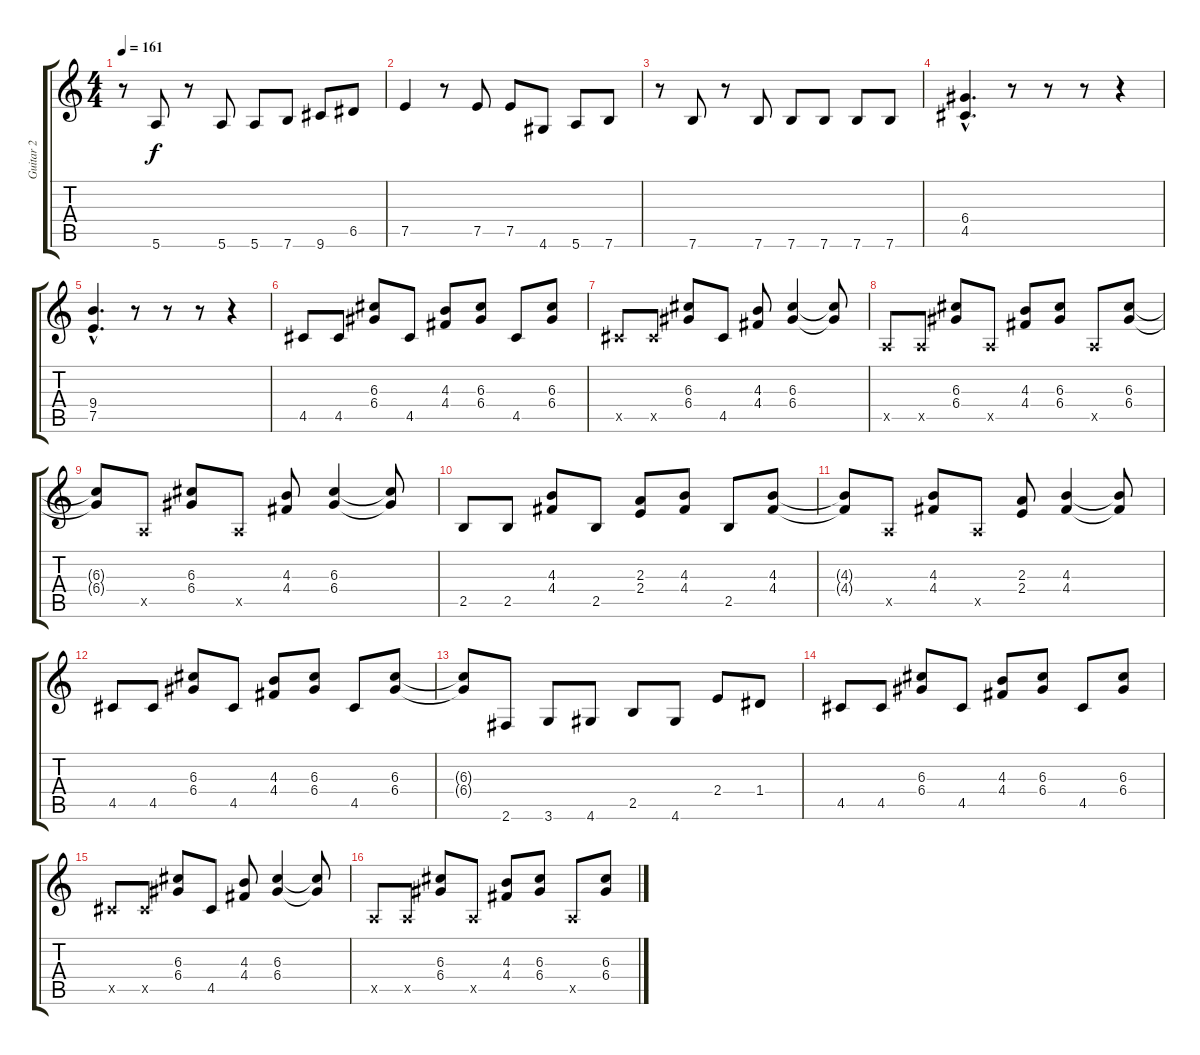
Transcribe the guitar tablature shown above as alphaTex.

\track ("Guitar 2" "Guitar 2") {instrument distortionguitar}
\staff {score tabs}
\tuning (E4 B3 G3 D3 A2 E2) {hide}
\ts (4 4)
\tempo 161
\clef g2
\ks c
r.8{dy f} 5.6.8 r.8 5.6.8 5.6.8 7.6.8 9.6.8 6.5.8 |
7.5.4 r.8 7.5.8 7.5.8 4.6.8 5.6.8 7.6.8 |
r.8 7.6.8 r.8 7.6.8 7.6.8 7.6.8 7.6.8 7.6.8 |
(6.4{hac} 4.5{hac}).4{d} r.8 r.8 r.8 r.4 |
(9.4{hac} 7.5{hac}).4{d} r.8 r.8 r.8 r.4 |
4.5.8 4.5.8 (6.3 6.4).8 4.5.8 (4.3 4.4).8 (6.3 6.4).8 4.5.8 (6.3 6.4).8 |
4.5{x}.8 4.5{x}.8 (6.3 6.4).8 4.5.8 (4.3 4.4).8 (6.3 6.4).4 (6.3{t} 6.4{t}).8 |
0.5{x}.8 0.5{x}.8 (6.3 6.4).8 0.5{x}.8 (4.3 4.4).8 (6.3 6.4).8 0.5{x}.8 (6.3 6.4).8 |
(6.3{t} 6.4{t}).8 0.5{x}.8 (6.3 6.4).8 0.5{x}.8 (4.3 4.4).8 (6.3 6.4).4 (6.3{t} 6.4{t}).8 |
2.5.8 2.5.8 (4.3 4.4).8 2.5.8 (2.3 2.4).8 (4.3 4.4).8 2.5.8 (4.3 4.4).8 |
(4.3{t} 4.4{t}).8 0.5{x}.8 (4.3 4.4).8 0.5{x}.8 (2.3 2.4).8 (4.3 4.4).4 (4.3{t} 4.4{t}).8 |
4.5.8 4.5.8 (6.3 6.4).8 4.5.8 (4.3 4.4).8 (6.3 6.4).8 4.5.8 (6.3 6.4).8 |
(6.3{t} 6.4{t}).8 2.6.8 3.6.8 4.6.8 2.5.8 4.6.8 2.4.8 1.4.8 |
4.5.8 4.5.8 (6.3 6.4).8 4.5.8 (4.3 4.4).8 (6.3 6.4).8 4.5.8 (6.3 6.4).8 |
4.5{x}.8 4.5{x}.8 (6.3 6.4).8 4.5.8 (4.3 4.4).8 (6.3 6.4).4 (6.3{t} 6.4{t}).8 |
0.5{x}.8 0.5{x}.8 (6.3 6.4).8 0.5{x}.8 (4.3 4.4).8 (6.3 6.4).8 0.5{x}.8 (6.3 6.4).8
